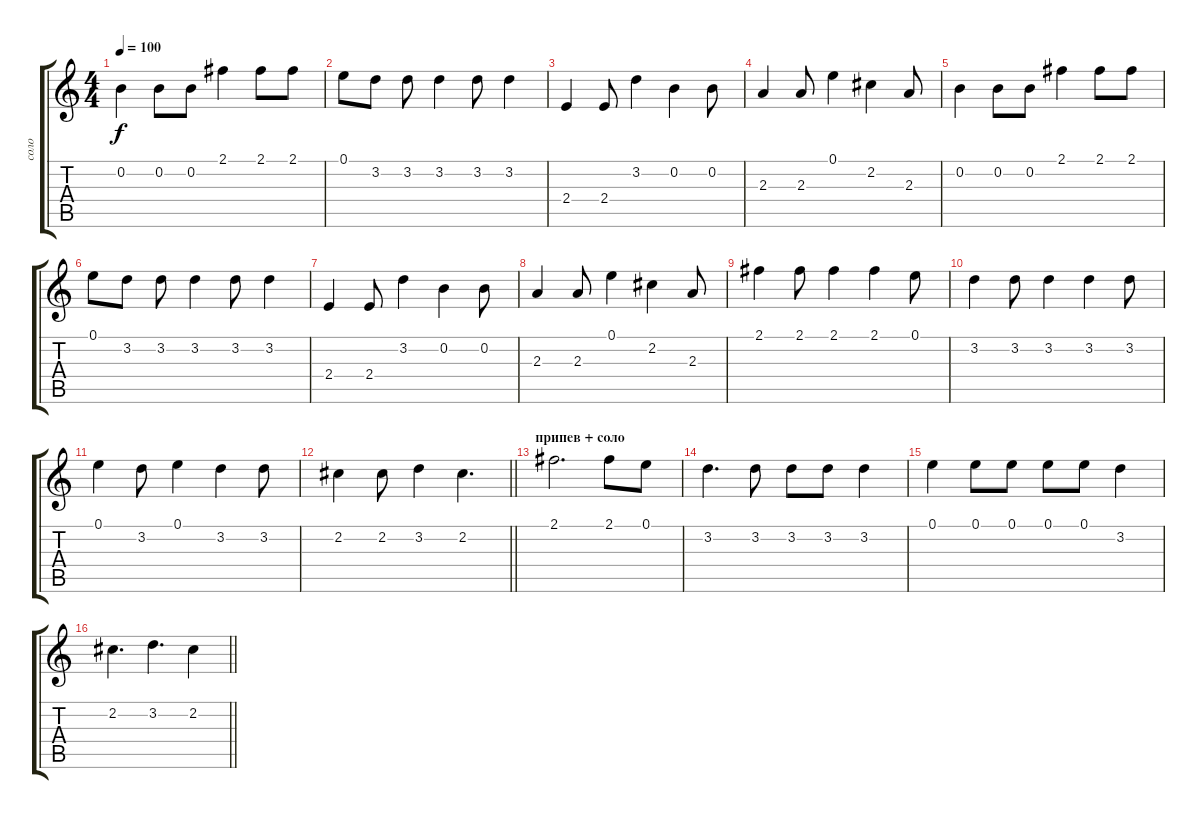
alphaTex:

\track ("соло" "соло") {instrument distortionguitar}
\staff {score tabs}
\tuning (E4 B3 G3 D3 A2 E2) {hide}
\ts (4 4)
\tempo 100
\clef g2
\ks c
0.2.4{dy f} 0.2.8 0.2.8 2.1.4 2.1.8 2.1.8 |
0.1.8 3.2.8 3.2.8 3.2.4 3.2.8 3.2.4 |
2.4.4 2.4.8 3.2.4 0.2.4 0.2.8 |
2.3.4 2.3.8 0.1.4 2.2.4 2.3.8 |
0.2.4 0.2.8 0.2.8 2.1.4 2.1.8 2.1.8 |
0.1.8 3.2.8 3.2.8 3.2.4 3.2.8 3.2.4 |
2.4.4 2.4.8 3.2.4 0.2.4 0.2.8 |
2.3.4 2.3.8 0.1.4 2.2.4 2.3.8 |
2.1.4 2.1.8 2.1.4 2.1.4 0.1.8 |
3.2.4 3.2.8 3.2.4 3.2.4 3.2.8 |
0.1.4 3.2.8 0.1.4 3.2.4 3.2.8 |
\barLineRight lightlight
2.2.4 2.2.8 3.2.4 2.2.4{d} |
\section ("" "припев + соло")
2.1.2{d} 2.1.8 0.1.8 |
3.2.4{d} 3.2.8 3.2.8 3.2.8 3.2.4 |
0.1.4 0.1.8 0.1.8 0.1.8 0.1.8 3.2.4 |
\barLineRight lightlight
2.2.4{d} 3.2.4{d} 2.2.4
